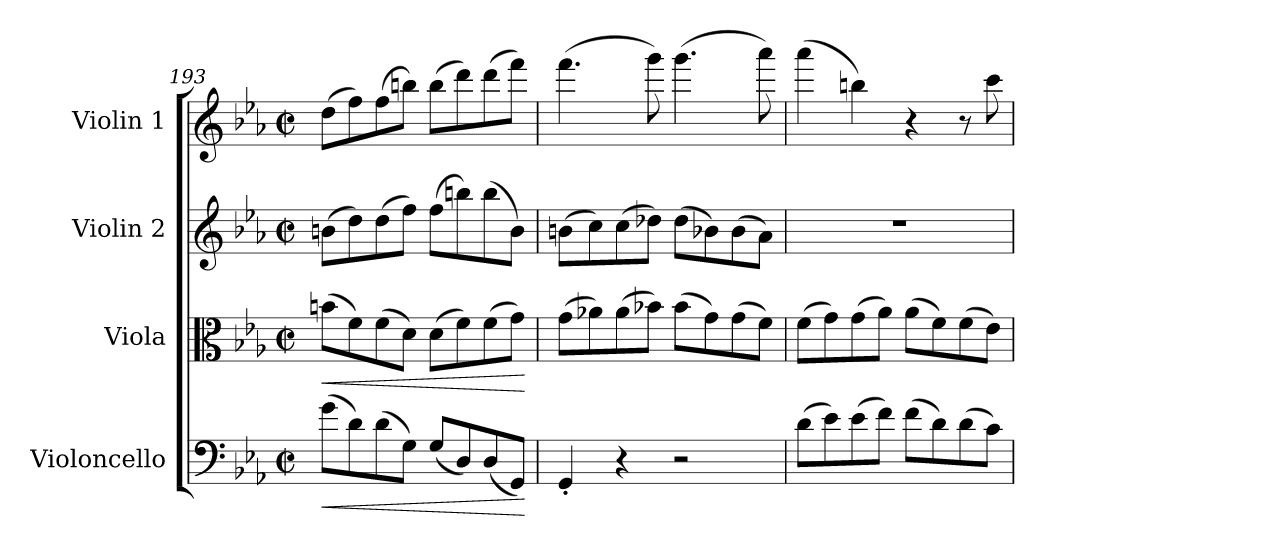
**kern	**dynam	**kern	**dynam	**kern	**kern
*part4	*part4	*part3	*part3	*part2	*part1
*staff4	*staff4	*staff3	*staff3	*staff2	*staff1
*I"Violoncello	*	*I"Viola	*	*I"Violin 2	*I"Violin 1
*I'Vc	*	*I'Vla	*	*I'Vln	*I'Vln
*clefF4	*	*clefC3	*	*clefG2	*clefG2
*k[b-e-a-]	*	*k[b-e-a-]	*	*k[b-e-a-]	*k[b-e-a-]
*M2/2	*	*M2/2	*	*M2/2	*M2/2
*met(c|)	*	*met(c|)	*	*met(c|)	*met(c|)
=193	=193	=193	=193	=193	=193
!	!LO:HP:b	!	!LO:HP:b	!	!
(8g\L	<	(8bn\L	<	(8bn\L	(8dd\L
8d\)	.	8f\)	.	8dd\)	8ff\)
(8d\	.	(8f\	.	(8dd\	(8ff\
8G\J)	.	8d\J)	.	8ff\J)	8bbn\J)
(8G/L	.	(8d\L	.	(8ff\L	(8bb\L
8D/)	.	8f\)	.	8bbn\)	8ddd\)
(8D/	.	(8f\	.	(8bb\	(8ddd\
8GG/J)	.	8g\J)	.	8b\J)	8fff\J)
.	[	.	[	.	.
=194	=194	=194	=194	=194	=194
4GG'/	.	(8g\L	.	(8bn\L	(4.fff\
.	.	8a-X\)	.	8cc\)	.
4r	.	(8a-\	.	(8cc\	.
.	.	8b-X\J)	.	8dd-X\J)	8ggg\)
2r	.	(8b-\L	.	(8dd-\L	(4.ggg\
.	.	8g\)	.	8b-X\)	.
.	.	(8g\	.	(8b-\	.
.	.	8f\J)	.	8a-\J)	8aaa-\)
=195	=195	=195	=195	=195	=195
(8d\L	.	(8f\L	.	1r	(4aaa-\
8e-\)	.	8g\)	.	.	.
(8e-\	.	(8g\	.	.	4bbn\)
8f\J)	.	8a-\J)	.	.	.
(8f\L	.	(8a-\L	.	.	4r
8d\)	.	8f\)	.	.	.
(8d\	.	(8f\	.	.	8r
8c\J)	.	8e-\J)	.	.	8ccc\
=	=	=	=	=	=
*-	*-	*-	*-	*-	*-
